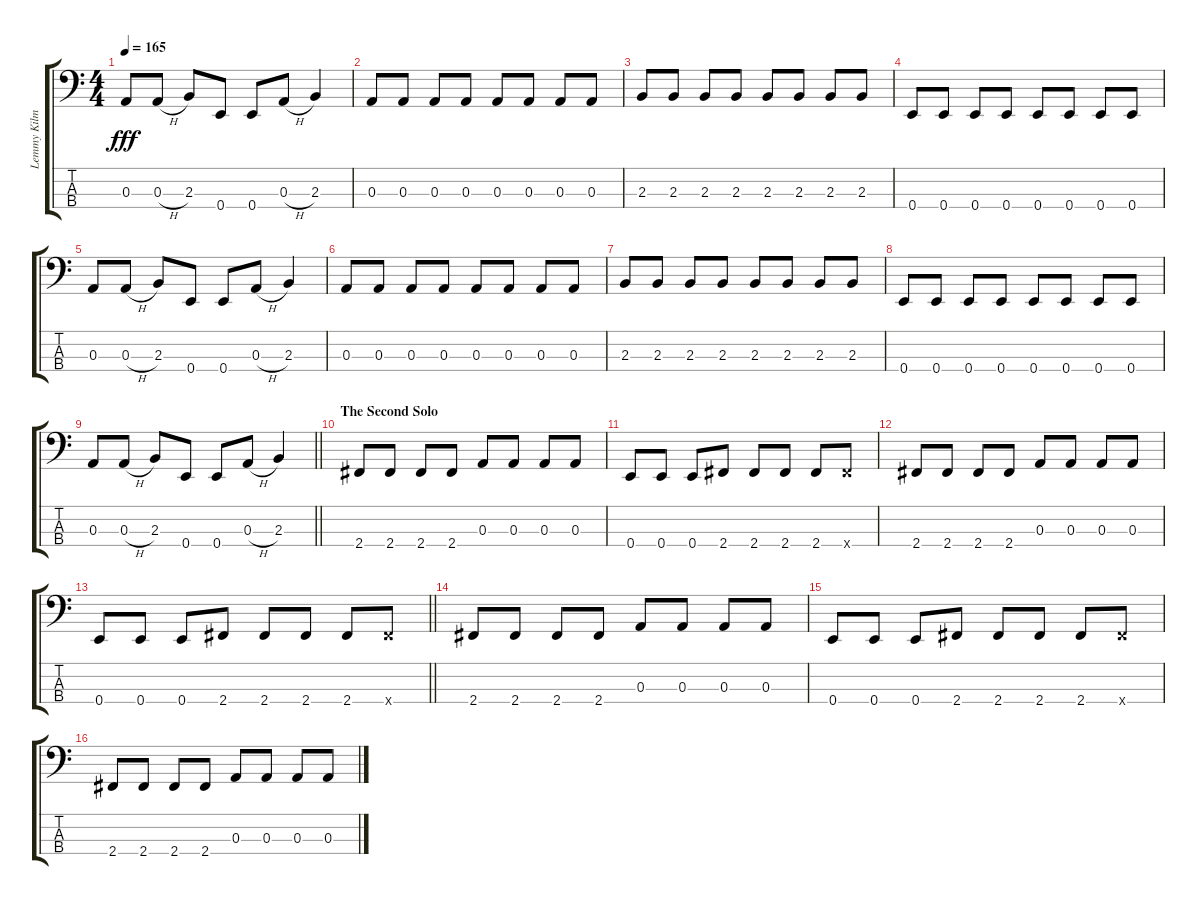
\track ("Lemmy Kilmister" "Lemmy Kilm") {instrument electricbassfinger}
\staff {score tabs}
\tuning (G2 D2 A1 E1) {hide}
\ts (4 4)
\tempo 165
\clef f4
\ks c
0.3.8{dy fff} 0.3{h}.8 2.3.8 0.4.8 0.4.8 0.3{h}.8 2.3.4 |
0.3.8 0.3.8 0.3.8 0.3.8 0.3.8 0.3.8 0.3.8 0.3.8 |
2.3.8 2.3.8 2.3.8 2.3.8 2.3.8 2.3.8 2.3.8 2.3.8 |
0.4.8 0.4.8 0.4.8 0.4.8 0.4.8 0.4.8 0.4.8 0.4.8 |
0.3.8 0.3{h}.8 2.3.8 0.4.8 0.4.8 0.3{h}.8 2.3.4 |
0.3.8 0.3.8 0.3.8 0.3.8 0.3.8 0.3.8 0.3.8 0.3.8 |
2.3.8 2.3.8 2.3.8 2.3.8 2.3.8 2.3.8 2.3.8 2.3.8 |
0.4.8 0.4.8 0.4.8 0.4.8 0.4.8 0.4.8 0.4.8 0.4.8 |
\barLineRight lightlight
0.3.8 0.3{h}.8 2.3.8 0.4.8 0.4.8 0.3{h}.8 2.3.4 |
\section ("" "The Second Solo")
2.4.8 2.4.8 2.4.8 2.4.8 0.3.8 0.3.8 0.3.8 0.3.8 |
0.4.8 0.4.8 0.4.8 2.4.8 2.4.8 2.4.8 2.4.8 2.4{x}.8 |
2.4.8 2.4.8 2.4.8 2.4.8 0.3.8 0.3.8 0.3.8 0.3.8 |
\barLineRight lightlight
0.4.8 0.4.8 0.4.8 2.4.8 2.4.8 2.4.8 2.4.8 2.4{x}.8 |
2.4.8 2.4.8 2.4.8 2.4.8 0.3.8 0.3.8 0.3.8 0.3.8 |
0.4.8 0.4.8 0.4.8 2.4.8 2.4.8 2.4.8 2.4.8 2.4{x}.8 |
2.4.8 2.4.8 2.4.8 2.4.8 0.3.8 0.3.8 0.3.8 0.3.8
